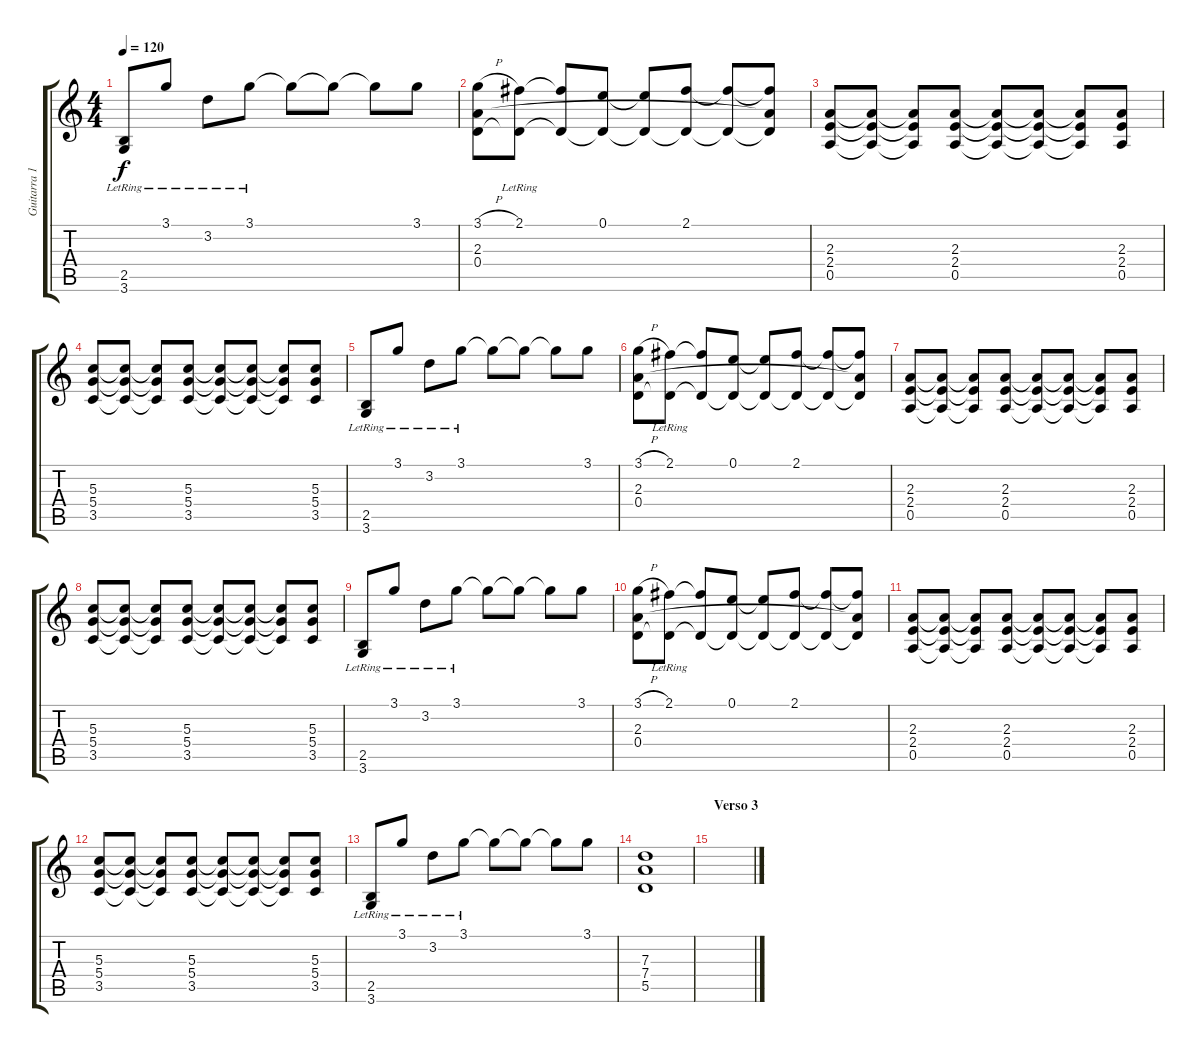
\track ("Guitarra 1 ((Evan))" "Guitarra 1") {instrument distortionguitar}
\staff {score tabs}
\tuning (E4 B3 G3 D3 A2 E2) {hide}
\ts (4 4)
\tempo 120
\clef g2
\ks c
(2.5{lr} 3.6{lr}).8{dy f} 3.1{lr}.8 3.2{lr}.8 3.1{lr}.8 3.1{t}.8 3.1{t}.8 3.1{t}.8 3.1.8 |
(3.1{h} 2.3 0.4).8 (2.1{lr} 0.4{t}).8 (2.1{t} 0.4{t}).8 (0.1 0.4{t}).8 (0.1{t} 0.4{t}).8 (2.1 0.4{t}).8 (2.1{t} 0.4{t}).8 (2.1{t} 2.3{t} 0.4{t}).8 |
(2.3 2.4 0.5).8 (2.3{t} 2.4{t} 0.5{t}).8 (2.3{t} 2.4{t} 0.5{t}).8 (2.3 2.4 0.5).8 (2.3{t} 2.4{t} 0.5{t}).8 (2.3{t} 2.4{t} 0.5{t}).8 (2.3{t} 2.4{t} 0.5{t}).8 (2.3 2.4 0.5).8 |
(5.3 5.4 3.5).8 (5.3{t} 5.4{t} 3.5{t}).8 (5.3{t} 5.4{t} 3.5{t}).8 (5.3 5.4 3.5).8 (5.3{t} 5.4{t} 3.5{t}).8 (5.3{t} 5.4{t} 3.5{t}).8 (5.3{t} 5.4{t} 3.5{t}).8 (5.3 5.4 3.5).8 |
(2.5{lr} 3.6{lr}).8 3.1{lr}.8 3.2{lr}.8 3.1{lr}.8 3.1{t}.8 3.1{t}.8 3.1{t}.8 3.1.8 |
(3.1{h} 2.3 0.4).8 (2.1{lr} 0.4{t}).8 (2.1{t} 0.4{t}).8 (0.1 0.4{t}).8 (0.1{t} 0.4{t}).8 (2.1 0.4{t}).8 (2.1{t} 0.4{t}).8 (2.1{t} 2.3{t} 0.4{t}).8 |
(2.3 2.4 0.5).8 (2.3{t} 2.4{t} 0.5{t}).8 (2.3{t} 2.4{t} 0.5{t}).8 (2.3 2.4 0.5).8 (2.3{t} 2.4{t} 0.5{t}).8 (2.3{t} 2.4{t} 0.5{t}).8 (2.3{t} 2.4{t} 0.5{t}).8 (2.3 2.4 0.5).8 |
(5.3 5.4 3.5).8 (5.3{t} 5.4{t} 3.5{t}).8 (5.3{t} 5.4{t} 3.5{t}).8 (5.3 5.4 3.5).8 (5.3{t} 5.4{t} 3.5{t}).8 (5.3{t} 5.4{t} 3.5{t}).8 (5.3{t} 5.4{t} 3.5{t}).8 (5.3 5.4 3.5).8 |
(2.5{lr} 3.6{lr}).8 3.1{lr}.8 3.2{lr}.8 3.1{lr}.8 3.1{t}.8 3.1{t}.8 3.1{t}.8 3.1.8 |
(3.1{h} 2.3 0.4).8 (2.1{lr} 0.4{t}).8 (2.1{t} 0.4{t}).8 (0.1 0.4{t}).8 (0.1{t} 0.4{t}).8 (2.1 0.4{t}).8 (2.1{t} 0.4{t}).8 (2.1{t} 2.3{t} 0.4{t}).8 |
(2.3 2.4 0.5).8 (2.3{t} 2.4{t} 0.5{t}).8 (2.3{t} 2.4{t} 0.5{t}).8 (2.3 2.4 0.5).8 (2.3{t} 2.4{t} 0.5{t}).8 (2.3{t} 2.4{t} 0.5{t}).8 (2.3{t} 2.4{t} 0.5{t}).8 (2.3 2.4 0.5).8 |
(5.3 5.4 3.5).8 (5.3{t} 5.4{t} 3.5{t}).8 (5.3{t} 5.4{t} 3.5{t}).8 (5.3 5.4 3.5).8 (5.3{t} 5.4{t} 3.5{t}).8 (5.3{t} 5.4{t} 3.5{t}).8 (5.3{t} 5.4{t} 3.5{t}).8 (5.3 5.4 3.5).8 |
(2.5{lr} 3.6{lr}).8 3.1{lr}.8 3.2{lr}.8 3.1{lr}.8 3.1{t}.8 3.1{t}.8 3.1{t}.8 3.1.8 |
(7.3 7.4 5.5).1 |
\section ("" "Verso 3")
